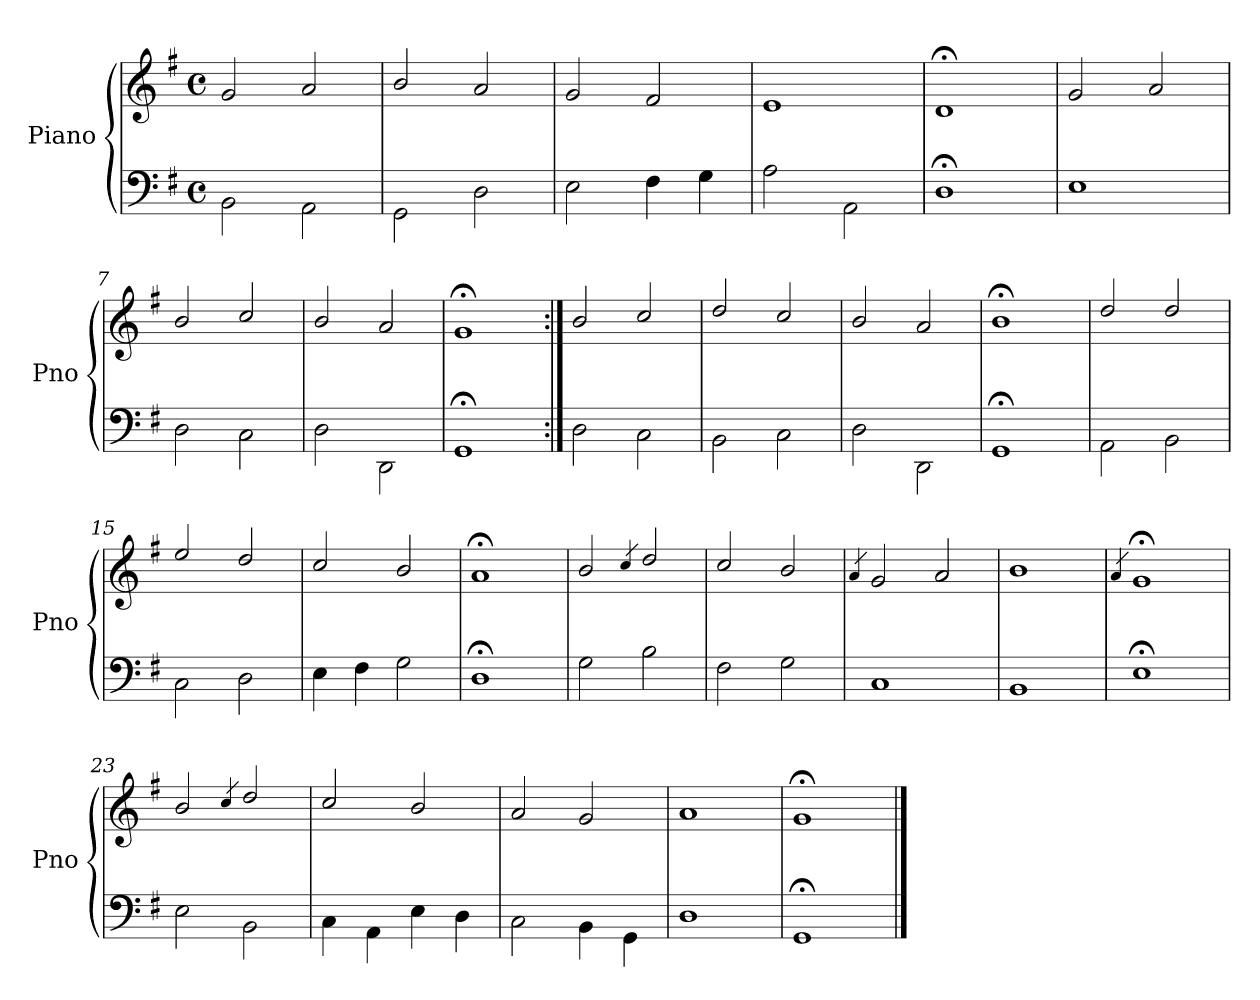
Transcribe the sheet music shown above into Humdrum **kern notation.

**kern	**kern
*part1	*part1
*staff2	*staff1
*I"Piano	*
*I'Pno	*
*clefF4	*clefG2
*k[f#]	*k[f#]
*G:	*G:
*M4/4	*M4/4
*met(c)	*met(c)
=1	=1
2BB\	2g/
2AA\	2a/
=2	=2
2GG\	2b/
2D\	2a/
=3	=3
2E\	2g/
4F#\	2f#/
4G\	.
=4	=4
2A\	1e/
2AA\	.
=5	=5
1D;\	1d;</
=6	=6
1E\	2g/
.	2a/
=7	=7
2D\	2b/
2C\	2cc/
=8	=8
2D\	2b/
2DD\	2a/
=9	=9
1GG;\	1g;</
!!LO:PB:g=z
=10:|!	=10:|!
2D\	2b/
2C\	2cc/
=11	=11
2BB\	2dd/
2C\	2cc/
=12	=12
2D\	2b/
2DD\	2a/
=13	=13
1GG;\	1b;</
=14	=14
2AA\	2dd/
2BB\	2dd/
=15	=15
2C\	2ee/
2D\	2dd/
=16	=16
4E\	2cc/
4F#\	.
2G\	2b/
=17	=17
1D;\	1a;</
!!LO:LB:g=z
=18	=18
2G\	2b/
.	4qcc/
2B\	2dd/
=19	=19
2F#\	2cc/
2G\	2b/
=20	=20
.	4qa/
1C\	2g/
.	2a/
=21	=21
1BB\	1b/
=22	=22
.	4qa/
1E;\	1g;</
=23	=23
2E\	2b/
.	4qcc/
2BB\	2dd/
=24	=24
4C\	2cc/
4AA\	.
4E\	2b/
4D\	.
=25	=25
2C\	2a/
4BB\	2g/
4GG\	.
=26	=26
1D\	1a/
=27	=27
1GG;\	1g;</
==	==
*-	*-
